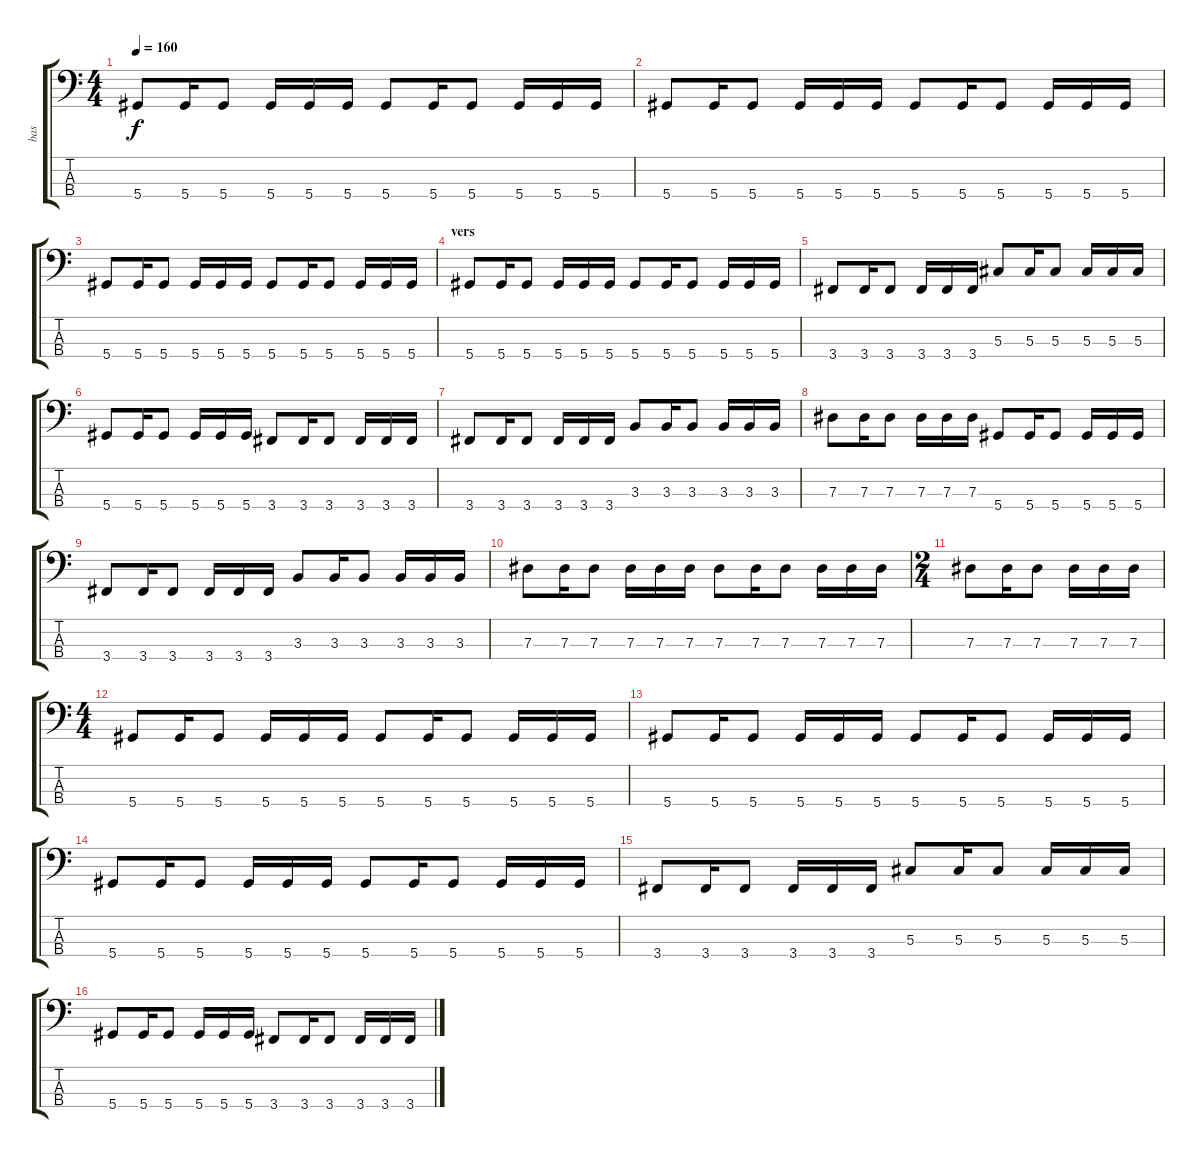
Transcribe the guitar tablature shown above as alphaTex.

\track ("bas" "bas") {instrument electricbasspick}
\staff {score tabs}
\tuning (Gb2 Db2 Ab1 Eb1) {hide}
\ts (4 4)
\tempo 160
\clef f4
\ks c
5.4.8{dy f} 5.4.16 5.4.8 5.4.16 5.4.16 5.4.16 5.4.8 5.4.16 5.4.8 5.4.16 5.4.16 5.4.16 |
5.4.8 5.4.16 5.4.8 5.4.16 5.4.16 5.4.16 5.4.8 5.4.16 5.4.8 5.4.16 5.4.16 5.4.16 |
5.4.8 5.4.16 5.4.8 5.4.16 5.4.16 5.4.16 5.4.8 5.4.16 5.4.8 5.4.16 5.4.16 5.4.16 |
\section ("" "vers")
5.4.8 5.4.16 5.4.8 5.4.16 5.4.16 5.4.16 5.4.8 5.4.16 5.4.8 5.4.16 5.4.16 5.4.16 |
3.4.8 3.4.16 3.4.8 3.4.16 3.4.16 3.4.16 5.3.8 5.3.16 5.3.8 5.3.16 5.3.16 5.3.16 |
5.4.8 5.4.16 5.4.8 5.4.16 5.4.16 5.4.16 3.4.8 3.4.16 3.4.8 3.4.16 3.4.16 3.4.16 |
3.4.8 3.4.16 3.4.8 3.4.16 3.4.16 3.4.16 3.3.8 3.3.16 3.3.8 3.3.16 3.3.16 3.3.16 |
7.3.8 7.3.16 7.3.8 7.3.16 7.3.16 7.3.16 5.4.8 5.4.16 5.4.8 5.4.16 5.4.16 5.4.16 |
3.4.8 3.4.16 3.4.8 3.4.16 3.4.16 3.4.16 3.3.8 3.3.16 3.3.8 3.3.16 3.3.16 3.3.16 |
7.3.8 7.3.16 7.3.8 7.3.16 7.3.16 7.3.16 7.3.8 7.3.16 7.3.8 7.3.16 7.3.16 7.3.16 |
\ts (2 4)
7.3.8 7.3.16 7.3.8 7.3.16 7.3.16 7.3.16 |
\ts (4 4)
5.4.8 5.4.16 5.4.8 5.4.16 5.4.16 5.4.16 5.4.8 5.4.16 5.4.8 5.4.16 5.4.16 5.4.16 |
5.4.8 5.4.16 5.4.8 5.4.16 5.4.16 5.4.16 5.4.8 5.4.16 5.4.8 5.4.16 5.4.16 5.4.16 |
5.4.8 5.4.16 5.4.8 5.4.16 5.4.16 5.4.16 5.4.8 5.4.16 5.4.8 5.4.16 5.4.16 5.4.16 |
3.4.8 3.4.16 3.4.8 3.4.16 3.4.16 3.4.16 5.3.8 5.3.16 5.3.8 5.3.16 5.3.16 5.3.16 |
5.4.8 5.4.16 5.4.8 5.4.16 5.4.16 5.4.16 3.4.8 3.4.16 3.4.8 3.4.16 3.4.16 3.4.16
